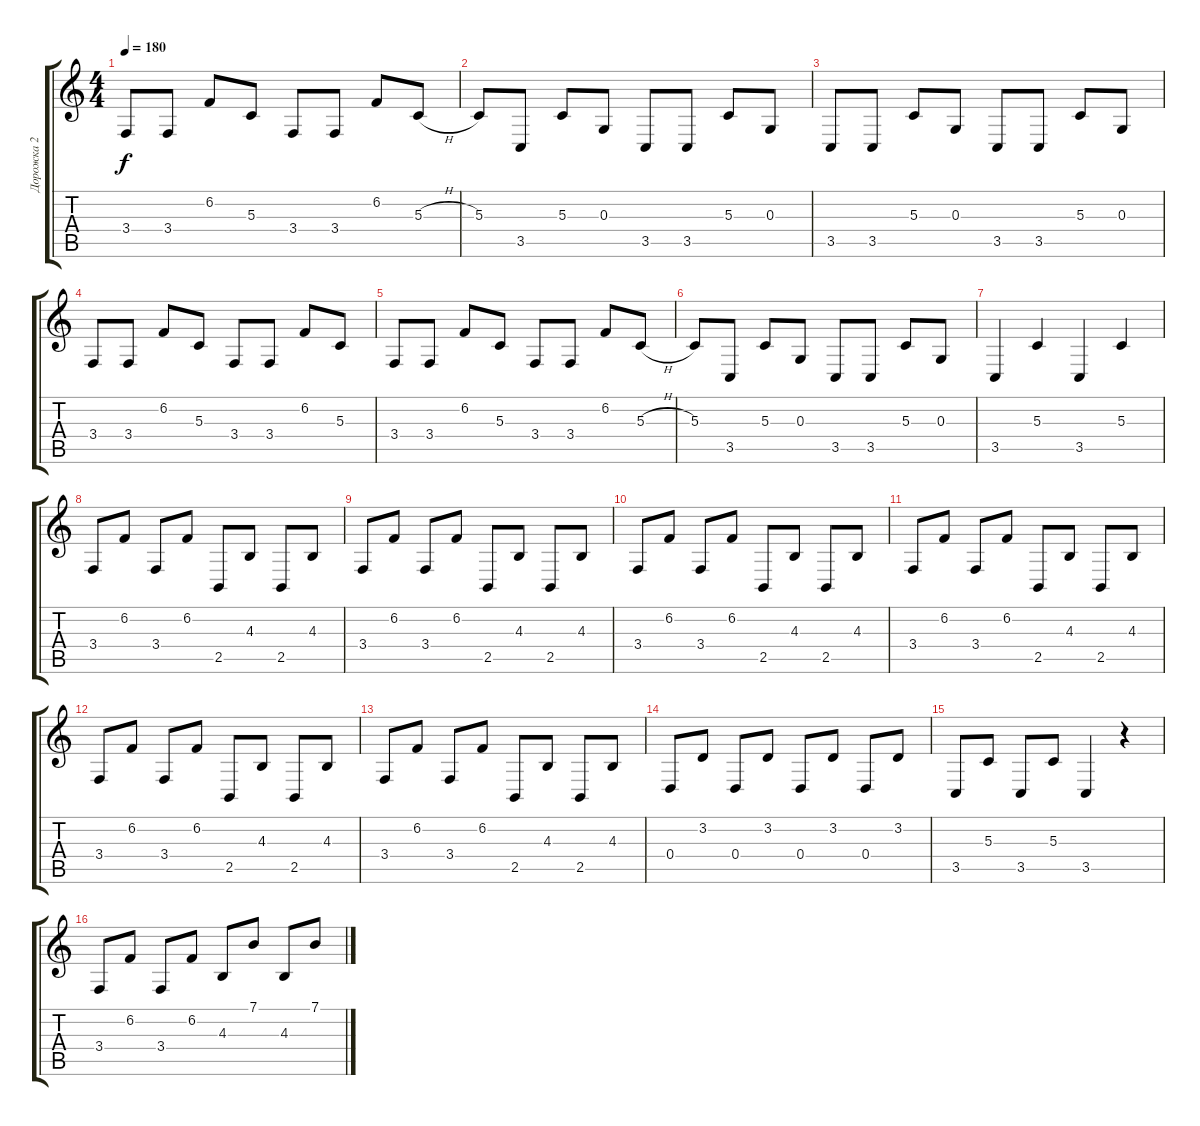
\track ("Дорожка 2" "Дорожка 2") {instrument acousticgrandpiano}
\staff {score tabs}
\tuning (E4 B3 G3 D3 A2 E2) {hide}
\ts (4 4)
\tempo 180
\clef g2
\ks c
3.4.8{dy f} 3.4.8 6.2.8 5.3.8 3.4.8 3.4.8 6.2.8 5.3{h}.8 |
5.3.8 3.5.8 5.3.8 0.3.8 3.5.8 3.5.8 5.3.8 0.3.8 |
3.5.8 3.5.8 5.3.8 0.3.8 3.5.8 3.5.8 5.3.8 0.3.8 |
3.4.8 3.4.8 6.2.8 5.3.8 3.4.8 3.4.8 6.2.8 5.3.8 |
3.4.8 3.4.8 6.2.8 5.3.8 3.4.8 3.4.8 6.2.8 5.3{h}.8 |
5.3.8 3.5.8 5.3.8 0.3.8 3.5.8 3.5.8 5.3.8 0.3.8 |
3.5.4 5.3.4 3.5.4 5.3.4 |
3.4.8 6.2.8 3.4.8 6.2.8 2.5.8 4.3.8 2.5.8 4.3.8 |
3.4.8 6.2.8 3.4.8 6.2.8 2.5.8 4.3.8 2.5.8 4.3.8 |
3.4.8 6.2.8 3.4.8 6.2.8 2.5.8 4.3.8 2.5.8 4.3.8 |
3.4.8 6.2.8 3.4.8 6.2.8 2.5.8 4.3.8 2.5.8 4.3.8 |
3.4.8 6.2.8 3.4.8 6.2.8 2.5.8 4.3.8 2.5.8 4.3.8 |
3.4.8 6.2.8 3.4.8 6.2.8 2.5.8 4.3.8 2.5.8 4.3.8 |
0.4.8 3.2.8 0.4.8 3.2.8 0.4.8 3.2.8 0.4.8 3.2.8 |
3.5.8 5.3.8 3.5.8 5.3.8 3.5.4 r.4 |
3.4.8 6.2.8 3.4.8 6.2.8 4.3.8 7.1.8 4.3.8 7.1.8
